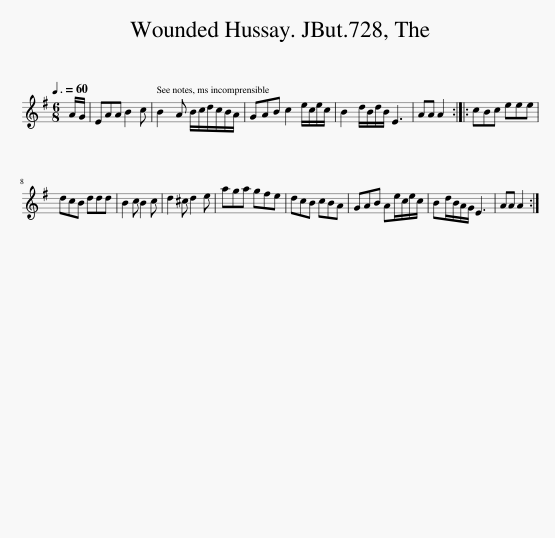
X:1
L:1/8
Q:3/8=60
M:6/8
I:linebreak $
K:G
V:1 treble
V:1
 A/G/ | EAA B2 c | B2 A B/c/d/c/B/A/ | GAB c2 e/c/e/c/ | B2 d/B/d/B/ E3 | %5
 AA A2 :: cBc eee |$ dcB ddd | B2 c B2 c | d2 ^c d2 e | %10
 aga gfe | dcB cBA | GAB Ae/c/e/c/ | Bd/B/A/G/ E3 | AA A2 :| %15
